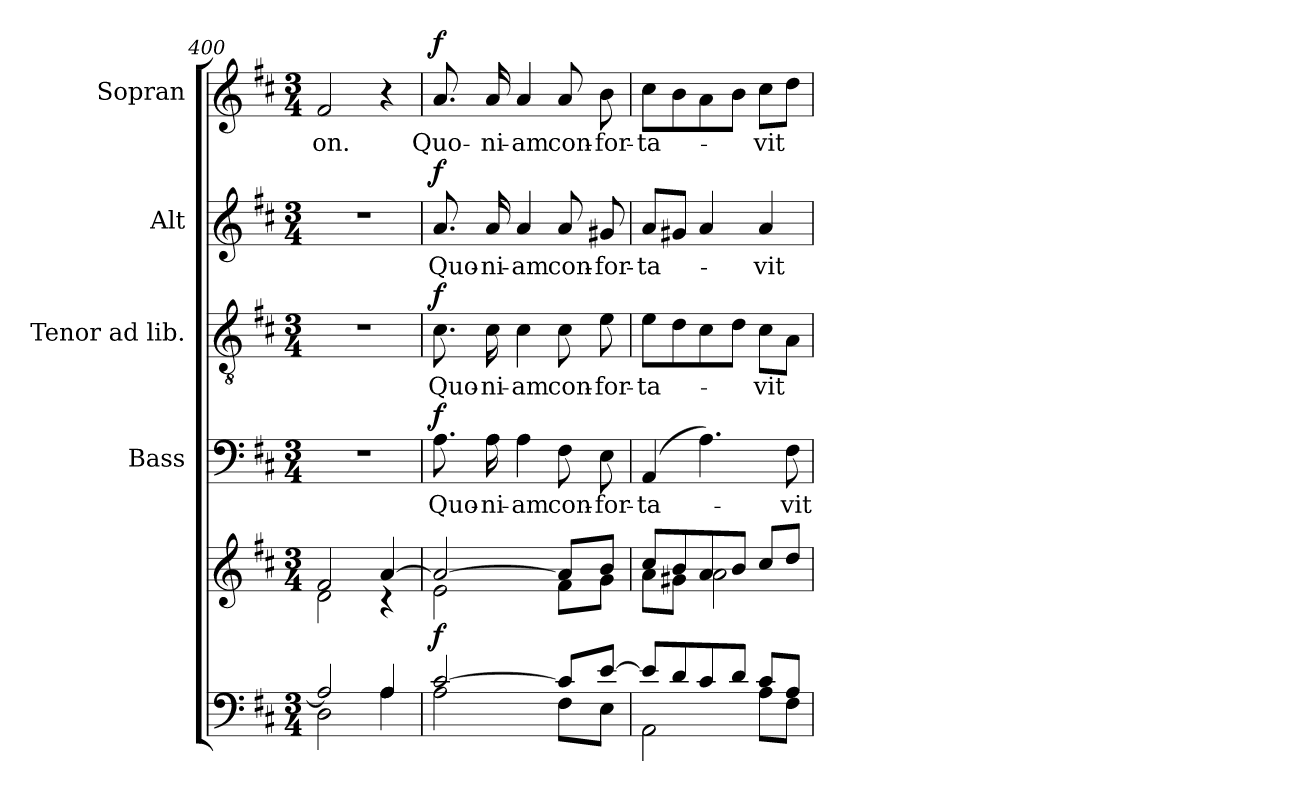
**kern	**kern	**dynam	**kern	**text	**dynam	**kern	**text	**dynam	**kern	**text	**dynam	**kern	**text	**dynam
*part5	*part5	*part5	*part4	*part4	*part4	*part3	*part3	*part3	*part2	*part2	*part2	*part1	*part1	*part1
*staff6	*staff5	*staff5/6	*staff4	*staff4	*staff4	*staff3	*staff3	*staff3	*staff2	*staff2	*staff2	*staff1	*staff1	*staff1
*	*	*	*I"Bass	*	*	*I"Tenor ad lib.	*	*	*I"Alt	*	*	*I"Sopran	*	*
*	*	*	*I'B.	*	*	*I'T.	*	*	*I'A.	*	*	*I'S.	*	*
*clefF4	*clefG2	*	*clefF4	*	*	*clefGv2	*	*	*clefG2	*	*	*clefG2	*	*
*k[f#c#]	*k[f#c#]	*	*k[f#c#]	*	*	*k[f#c#]	*	*	*k[f#c#]	*	*	*k[f#c#]	*	*
*D:	*D:	*	*D:	*	*	*D:	*	*	*D:	*	*	*D:	*	*
*M3/4	*M3/4	*	*M3/4	*	*	*M3/4	*	*	*M3/4	*	*	*M3/4	*	*
=400	=400	=400	=400	=400	=400	=400	=400	=400	=400	=400	=400	=400	=400	=400
*^	*^	*	*	*	*	*	*	*	*	*	*	*	*	*
!	!	!	!	!	!	!	!	!	!	!	!	!	!	!	!LO:LY:b	!
2A/]	2D\	2f#/	2d\	.	2.r	.	.	2.r	.	.	2.r	.	.	2f#/	-on.	.
4A/	4A\	[>4a/	4rc	.	.	.	.	.	.	.	.	.	.	4r	.	.
!!LO:LB:g=z
=401	=401	=401	=401	=401	=401	=401	=401	=401	=401	=401	=401	=401	=401	=401	=401	=401
!	!	!	!	!LO:DY:b	!	!LO:LY:b	!LO:DY:a	!	!LO:LY:b	!LO:DY:a	!	!LO:LY:b	!LO:DY:a	!	!LO:LY:b	!LO:DY:a
[>2c#/	2A\	2a/_	2e\	f	8.A\	Quo-	f	8.c#\	Quo-	f	8.a/	Quo-	f	8.a/	Quo-	f
!	!	!	!	!	!	!LO:LY:b	!	!	!LO:LY:b	!	!	!LO:LY:b	!	!	!LO:LY:b	!
.	.	.	.	.	16A\	-ni-	.	16c#\	-ni-	.	16a/	-ni-	.	16a/	-ni-	.
!	!	!	!	!	!	!LO:LY:b	!	!	!LO:LY:b	!	!	!LO:LY:b	!	!	!LO:LY:b	!
.	.	.	.	.	4A\	-am	.	4c#\	-am	.	4a/	-am	.	4a/	-am	.
!	!	!	!	!	!	!LO:LY:b	!	!	!LO:LY:b	!	!	!LO:LY:b	!	!	!LO:LY:b	!
8c#/L]	8F#\L	8a/L]	8f#\L	.	8F#\	con-	.	8c#\	con-	.	8a/	con-	.	8a/	con-	.
!	!	!	!	!	!	!LO:LY:b	!	!	!LO:LY:b	!	!	!LO:LY:b	!	!	!LO:LY:b	!
[>8e/J	8E\J	8b/J	8g\J	.	8E\	-for-	.	8e\	-for-	.	8g#X/	-for-	.	8b\	-for-	.
=402	=402	=402	=402	=402	=402	=402	=402	=402	=402	=402	=402	=402	=402	=402	=402	=402
!	!	!	!	!	!	!LO:LY:b	!	!	!LO:LY:b	!	!	!LO:LY:b	!	!	!LO:LY:b	!
8e/L]	2AA\	8cc#/L	8a\L	.	(4AA/	-ta-	.	8e\L	-ta-	.	8a/L	-ta-	.	8cc#\L	-ta-	.
8d/	.	8b/	8g#X\J	.	.	.	.	8d\	.	.	8g#X/J	.	.	8b\	.	.
8c#/	.	8a/	2a\	.	4.A\)	.	.	8c#\	.	.	4a/	.	.	8a\	.	.
8d/J	.	8b/J	.	.	.	.	.	8d\J	.	.	.	.	.	8b\J	.	.
!	!	!	!	!	!	!	!	!	!LO:LY:b	!	!	!LO:LY:b	!	!	!LO:LY:b	!
8c#/L	8A\L	8cc#/L	.	.	.	.	.	8c#\L	-vit	.	4a/	-vit	.	8cc#\L	-vit	.
!	!	!	!	!	!	!LO:LY:b	!	!	!	!	!	!	!	!	!	!
8A/J	8F#\J	8dd/J	.	.	8F#\	-vit	.	8A\J	.	.	.	.	.	8dd\J	.	.
*v	*v	*	*	*	*	*	*	*	*	*	*	*	*	*	*	*
*	*v	*v	*	*	*	*	*	*	*	*	*	*	*	*	*
=	=	=	=	=	=	=	=	=	=	=	=	=	=	=
*-	*-	*-	*-	*-	*-	*-	*-	*-	*-	*-	*-	*-	*-	*-
